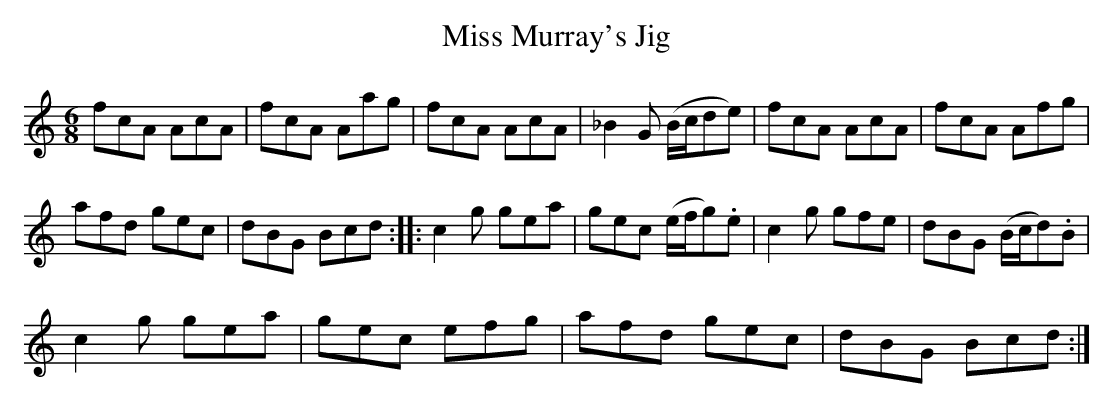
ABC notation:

X:1
T:Miss Murray's Jig
M:6/8
K:A min
fcA AcA| fcA Aag| \
fcA AcA| _B2G (B/c/de)| \
fcA AcA| fcA Afg|
afd gec| dBG Bcd::\
c2g gea| gec (e/f/g).e| \
c2g gfe| dBG (B/c/d).B|
c2g gea| gec efg| afd gec| dBG Bcd:|
